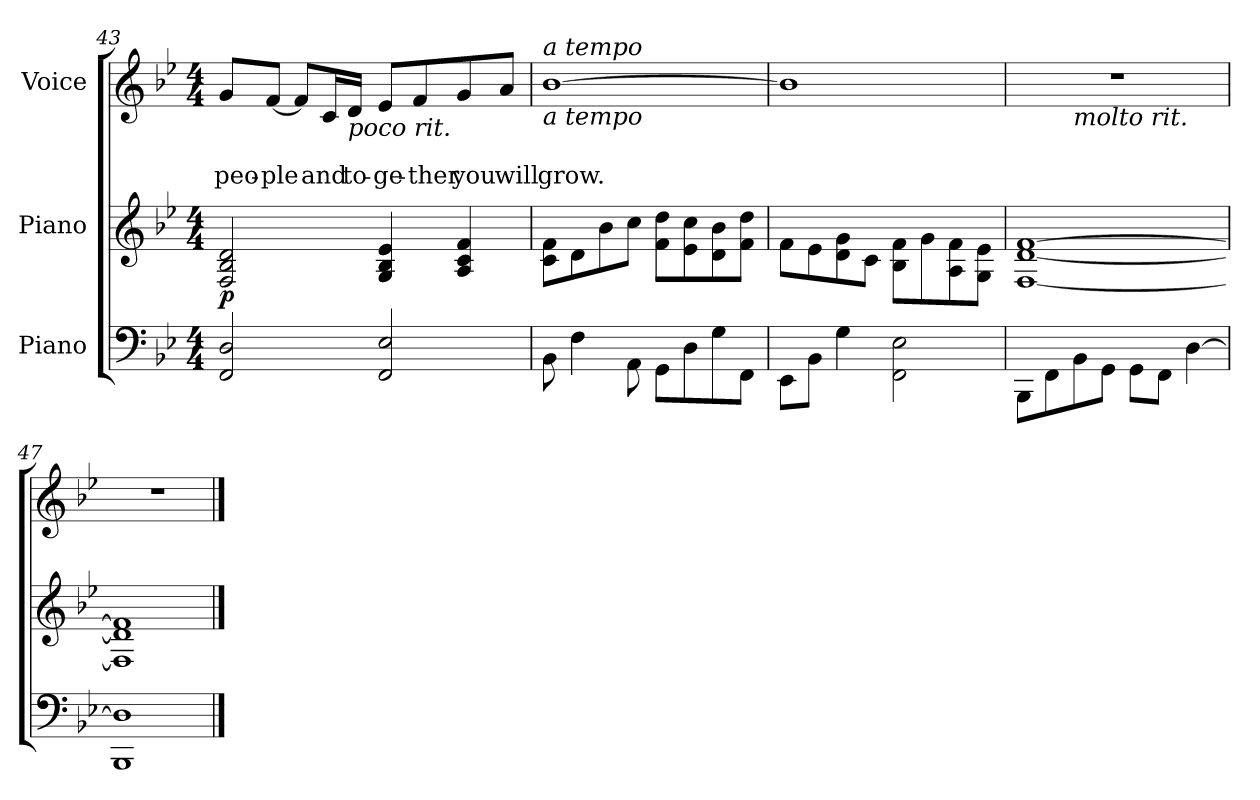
**kern	**dynam	**kern	**kern	**text	**text
*part3	*part3	*part2	*part1	*part1	*part1
*staff3	*staff3	*staff2	*staff1	*staff1	*staff1
*I"Piano	*	*I"Piano	*I"Voice	*	*
*clefF4	*	*clefG2	*clefG2	*	*
*k[b-e-]	*	*k[b-e-]	*k[b-e-]	*	*
*B-:	*	*B-:	*B-:	*	*
*M4/4	*	*M4/4	*M4/4	*	*
=43	=43	=43	=43	=43	=43
!	!LO:DY:a	!	!	!	!LO:LY:b
2FF/ 2D/	p	2F/ 2B-/ 2d/	8g/L	.	peo-
!	!	!	!	!	!LO:LY:b
.	.	.	[8f/J	.	-ple
.	.	.	8f/L]	.	.
!	!	!	!	!	!LO:LY:b
.	.	.	16c/L	.	and
!	!	!	!LO:TX:b:i:t=poco rit.	!	!
!	!	!	!	!	!LO:LY:b
.	.	.	16d/JJ	.	to-
!	!	!	!	!	!LO:LY:b
2FF/ 2E-/	.	4G/ 4B-/ 4e-/	8e-/L	.	-ge-
!	!	!	!	!	!LO:LY:b
.	.	.	8f/	.	-ther
!	!	!	!	!	!LO:LY:b
.	.	4A/ 4c/ 4f/	8g/	.	you
!	!	!	!	!	!LO:LY:b
.	.	.	8a/J	.	will
!!LO:LB:g=z
=44	=44	=44	=44	=44	=44
!	!	!	!LO:TX:b:i:t=a tempo	!	!
!	!	!	!LO:TX:a:i:t=a tempo	!	!
!	!	!	!	!	!LO:LY:b
8BB-\	.	8c\ 8f\L	[1b-	.	grow.
4F\	.	8d\	.	.	.
.	.	8b-\	.	.	.
8AA\	.	8cc\J	.	.	.
8GG\L	.	8f\ 8dd\L	.	.	.
8D\	.	8e-\ 8cc\	.	.	.
8G\	.	8d\ 8b-\	.	.	.
8FF\J	.	8f\ 8dd\J	.	.	.
=45	=45	=45	=45	=45	=45
8EE-\L	.	8f\L	1b-]	.	.
8BB-\J	.	8e-\	.	.	.
4G\	.	8d\ 8g\	.	.	.
.	.	8c\J	.	.	.
2FF\ 2E-\	.	8B-\ 8f\L	.	.	.
.	.	8g\	.	.	.
.	.	8A\ 8f\	.	.	.
.	.	8G\ 8e-\J	.	.	.
=46	=46	=46	=46	=46	=46
*	*	*	*^	*	*
8BBB-\L	.	[1F [1d [1f	1r	4ryy	.	.
8FF\	.	.	.	.	.	.
!	!	!	!	!LO:TX:b:i:t=molto rit.	!	!
8BB-\	.	.	.	2.ryy	.	.
8GG\J	.	.	.	.	.	.
8GG\L	.	.	.	.	.	.
8FF\J	.	.	.	.	.	.
[4D\	.	.	.	.	.	.
*	*	*	*v	*v	*	*
=47	=47	=47	=47	=47	=47
1BBB- 1D]	.	1F] 1d] 1f]	1r	.	.
==	==	==	==	==	==
*-	*-	*-	*-	*-	*-
